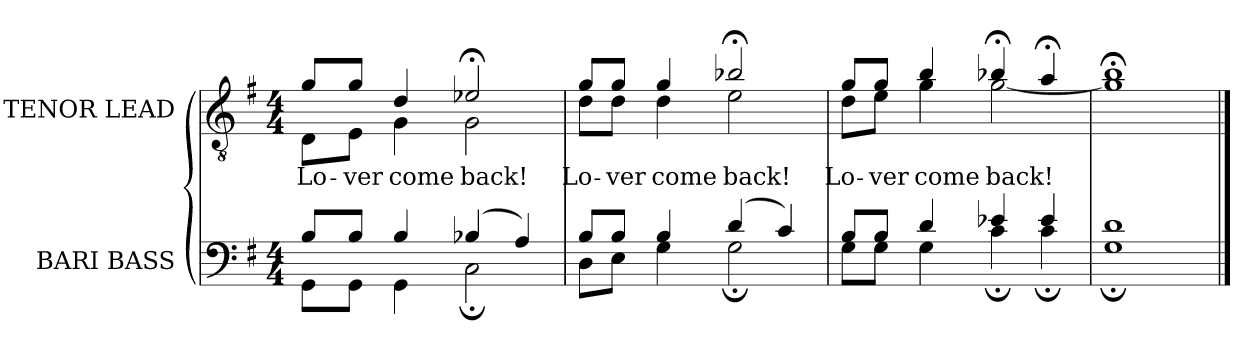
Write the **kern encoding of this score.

**kern	**kern	**text
*part2	*part1	*part1
*staff2	*staff1	*staff1
*I"BARI BASS	*I"TENOR LEAD	*
*clefF4	*clefGv2	*
*k[f#]	*k[f#]	*
*M4/4	*M4/4	*
=1	=1	=1
*^	*^	*
!	!	!	!	!LO:LY:b
8B/L	8GG\L	8g/L	8D\L	Lo-
!	!	!	!	!LO:LY:b
8B/J	8GG\J	8g/J	8E\J	-ver
!	!	!	!	!LO:LY:b
4B/	4GG\	4d/	4G\	come
!	!	!	!	!LO:LY:b
(4B-X/	2C;\	2e-X;</	2G\	back!
4A/)	.	.	.	.
=2	=2	=2	=2	=2
!	!	!	!	!LO:LY:b
8B/L	8D\L	8g/L	8d\L	Lo-
!	!	!	!	!LO:LY:b
8B/J	8E\J	8g/J	8d\J	-ver
!	!	!	!	!LO:LY:b
4B/	4G\	4g/	4d\	come
!	!	!	!	!LO:LY:b
(4d/	2G;\	2b-X;</	2e\	back!
4c/)	.	.	.	.
=3	=3	=3	=3	=3
!	!	!	!	!LO:LY:b
8B/L	8G\L	8g/L	8d\L	Lo-
!	!	!	!	!LO:LY:b
8B/J	8G\J	8g/J	8e\J	-ver
!	!	!	!	!LO:LY:b
4d/	4G\	4b/	4g\	come
!	!	!	!	!LO:LY:b
4e-X/	4c;\	4b-X;</	[2g\	back!
4e-/	4c;\	4a;</	.	.
=4	=4	=4	=4	=4
1d	1G;	1b;<	1g]	.
*v	*v	*	*	*
*	*v	*v	*
==	==	==
*-	*-	*-
